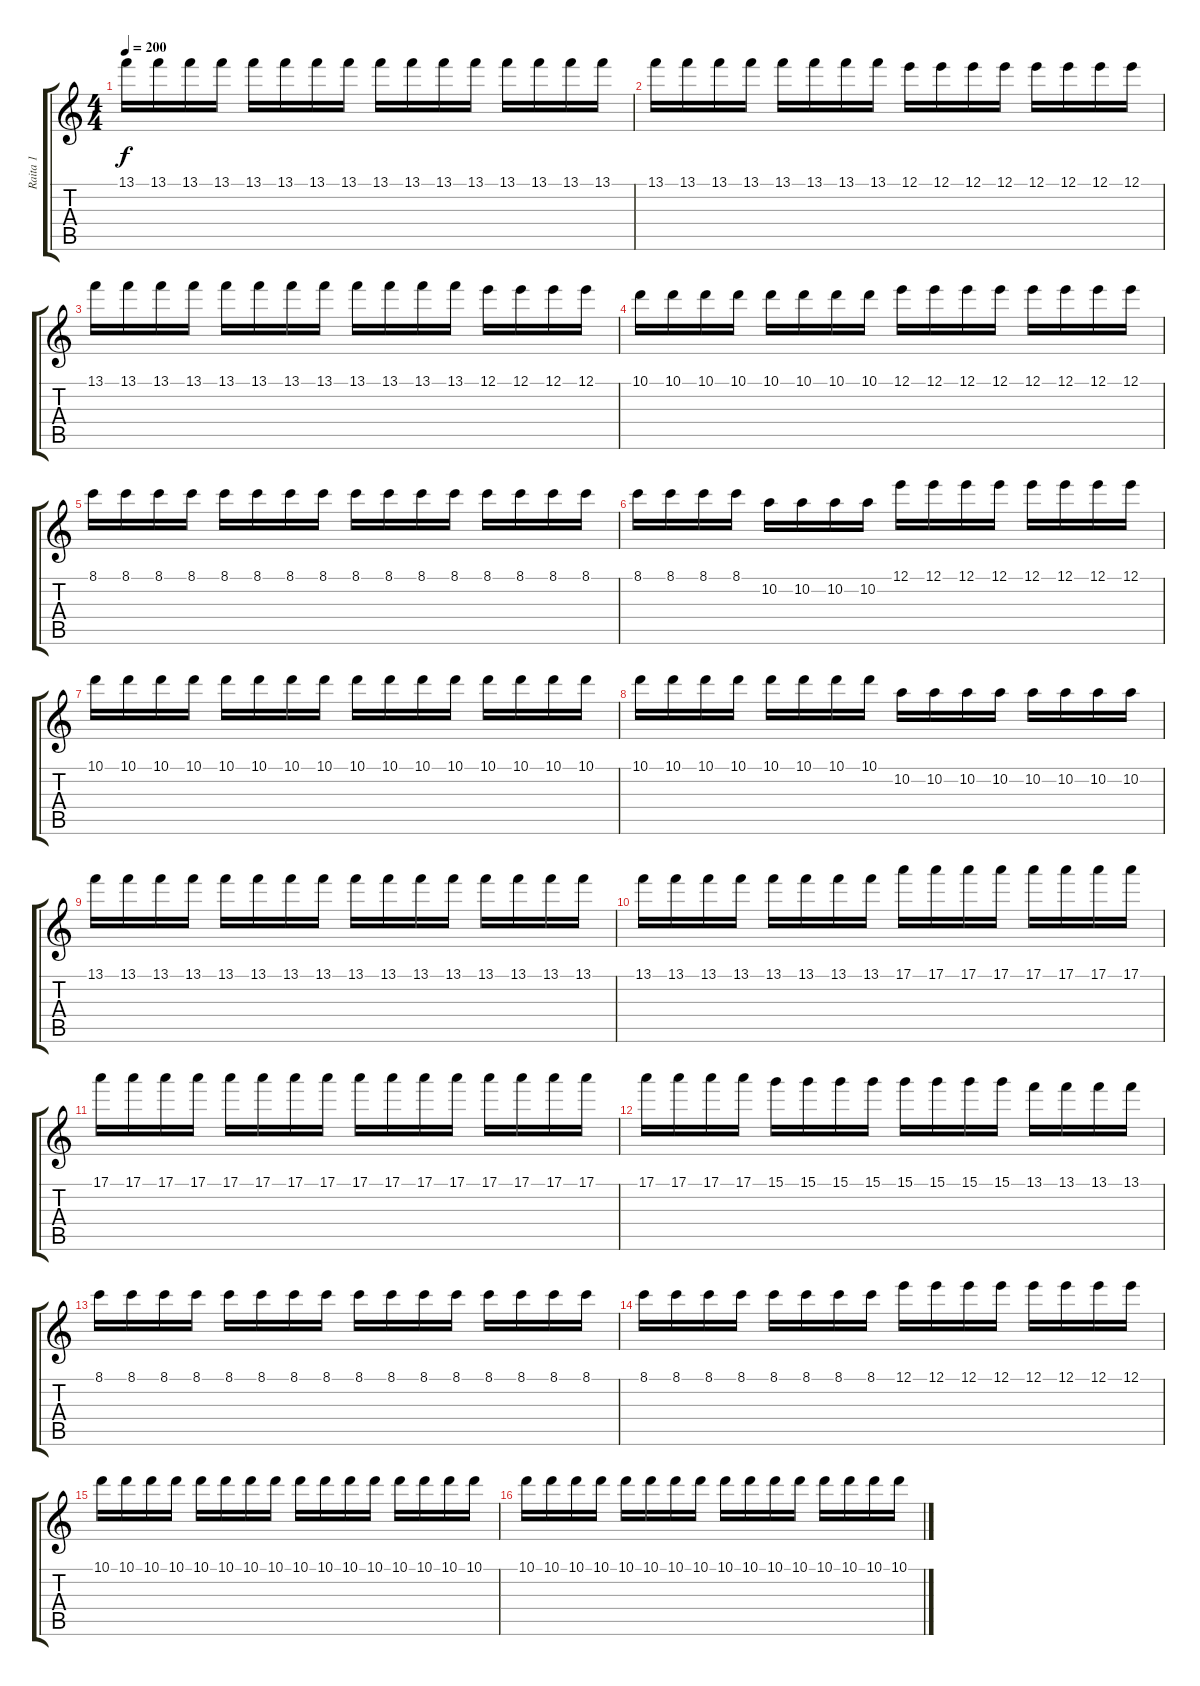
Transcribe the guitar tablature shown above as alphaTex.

\track ("Raita 1" "Raita 1") {instrument acousticguitarsteel}
\staff {score tabs}
\tuning (E4 B3 G3 D3 A2 E2) {hide}
\ts (4 4)
\tempo 200
\clef g2
\ks c
13.1.16{dy f} 13.1.16 13.1.16 13.1.16 13.1.16 13.1.16 13.1.16 13.1.16 13.1.16 13.1.16 13.1.16 13.1.16 13.1.16 13.1.16 13.1.16 13.1.16 |
13.1.16 13.1.16 13.1.16 13.1.16 13.1.16 13.1.16 13.1.16 13.1.16 12.1.16 12.1.16 12.1.16 12.1.16 12.1.16 12.1.16 12.1.16 12.1.16 |
13.1.16 13.1.16 13.1.16 13.1.16 13.1.16 13.1.16 13.1.16 13.1.16 13.1.16 13.1.16 13.1.16 13.1.16 12.1.16 12.1.16 12.1.16 12.1.16 |
10.1.16 10.1.16 10.1.16 10.1.16 10.1.16 10.1.16 10.1.16 10.1.16 12.1.16 12.1.16 12.1.16 12.1.16 12.1.16 12.1.16 12.1.16 12.1.16 |
8.1.16 8.1.16 8.1.16 8.1.16 8.1.16 8.1.16 8.1.16 8.1.16 8.1.16 8.1.16 8.1.16 8.1.16 8.1.16 8.1.16 8.1.16 8.1.16 |
8.1.16 8.1.16 8.1.16 8.1.16 10.2.16 10.2.16 10.2.16 10.2.16 12.1.16 12.1.16 12.1.16 12.1.16 12.1.16 12.1.16 12.1.16 12.1.16 |
10.1.16 10.1.16 10.1.16 10.1.16 10.1.16 10.1.16 10.1.16 10.1.16 10.1.16 10.1.16 10.1.16 10.1.16 10.1.16 10.1.16 10.1.16 10.1.16 |
10.1.16 10.1.16 10.1.16 10.1.16 10.1.16 10.1.16 10.1.16 10.1.16 10.2.16 10.2.16 10.2.16 10.2.16 10.2.16 10.2.16 10.2.16 10.2.16 |
13.1.16 13.1.16 13.1.16 13.1.16 13.1.16 13.1.16 13.1.16 13.1.16 13.1.16 13.1.16 13.1.16 13.1.16 13.1.16 13.1.16 13.1.16 13.1.16 |
13.1.16 13.1.16 13.1.16 13.1.16 13.1.16 13.1.16 13.1.16 13.1.16 17.1.16 17.1.16 17.1.16 17.1.16 17.1.16 17.1.16 17.1.16 17.1.16 |
17.1.16 17.1.16 17.1.16 17.1.16 17.1.16 17.1.16 17.1.16 17.1.16 17.1.16 17.1.16 17.1.16 17.1.16 17.1.16 17.1.16 17.1.16 17.1.16 |
17.1.16 17.1.16 17.1.16 17.1.16 15.1.16 15.1.16 15.1.16 15.1.16 15.1.16 15.1.16 15.1.16 15.1.16 13.1.16 13.1.16 13.1.16 13.1.16 |
8.1.16 8.1.16 8.1.16 8.1.16 8.1.16 8.1.16 8.1.16 8.1.16 8.1.16 8.1.16 8.1.16 8.1.16 8.1.16 8.1.16 8.1.16 8.1.16 |
8.1.16 8.1.16 8.1.16 8.1.16 8.1.16 8.1.16 8.1.16 8.1.16 12.1.16 12.1.16 12.1.16 12.1.16 12.1.16 12.1.16 12.1.16 12.1.16 |
10.1.16 10.1.16 10.1.16 10.1.16 10.1.16 10.1.16 10.1.16 10.1.16 10.1.16 10.1.16 10.1.16 10.1.16 10.1.16 10.1.16 10.1.16 10.1.16 |
10.1.16 10.1.16 10.1.16 10.1.16 10.1.16 10.1.16 10.1.16 10.1.16 10.1.16 10.1.16 10.1.16 10.1.16 10.1.16 10.1.16 10.1.16 10.1.16
